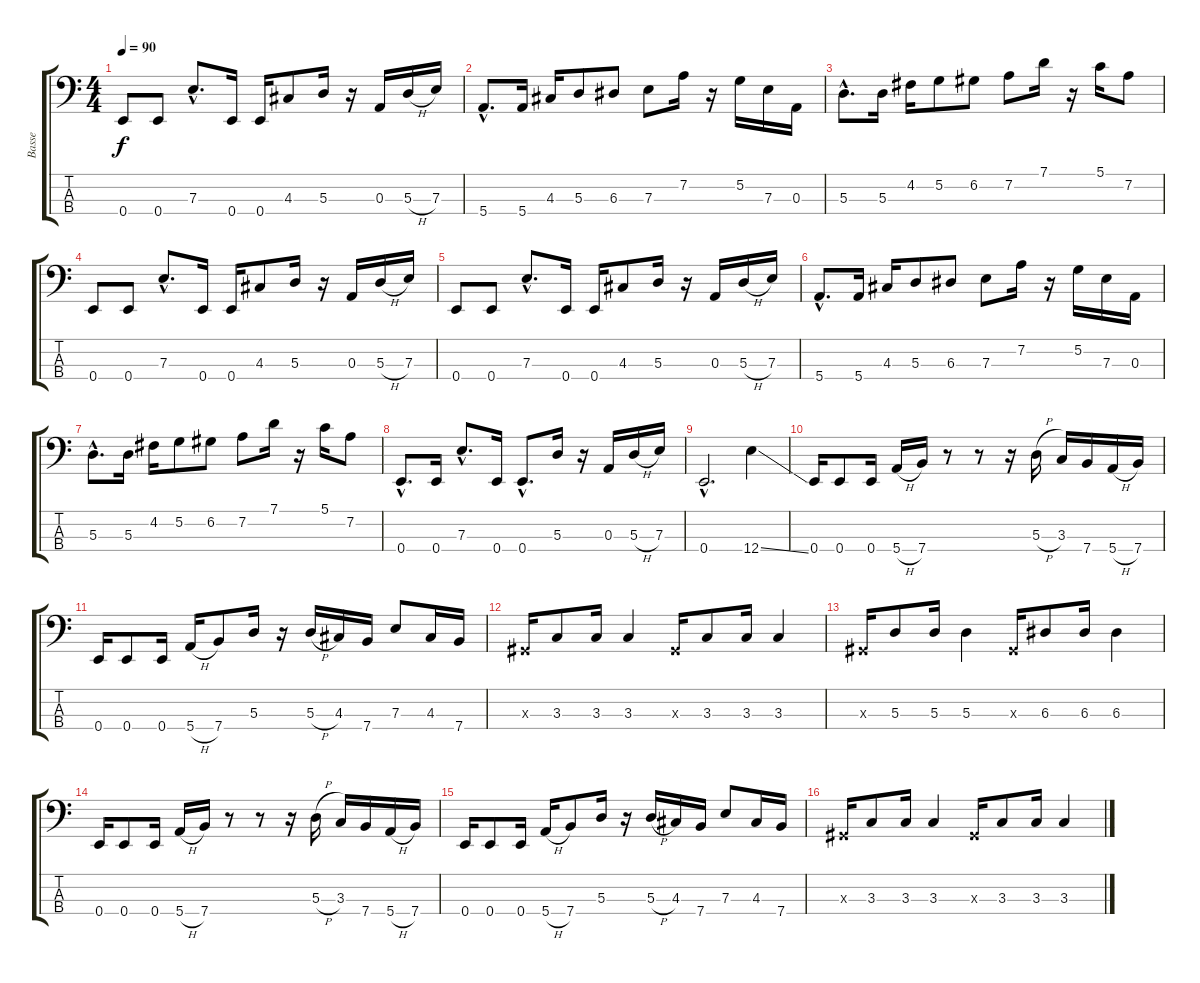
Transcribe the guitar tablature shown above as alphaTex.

\track ("Basse" "Basse") {instrument electricbassfinger}
\staff {score tabs}
\tuning (G2 D2 A1 E1) {hide}
\ts (4 4)
\tempo 90
\clef f4
\ks c
0.4.8{dy f} 0.4.8 7.3{hac}.8{d} 0.4.16 0.4.16 4.3.8 5.3.16 r.16 0.3.16 5.3{h}.16 7.3.16 |
5.4{hac}.8{d} 5.4.16 4.3.16 5.3.8 6.3.8 7.3.8 7.2.16 r.16 5.2.16 7.3.16 0.3.16 |
5.3{hac}.8{d} 5.3.16 4.2.16 5.2.8 6.2.8 7.2.8 7.1.16 r.16 5.1.16 7.2.8 |
0.4.8 0.4.8 7.3{hac}.8{d} 0.4.16 0.4.16 4.3.8 5.3.16 r.16 0.3.16 5.3{h}.16 7.3.16 |
0.4.8 0.4.8 7.3{hac}.8{d} 0.4.16 0.4.16 4.3.8 5.3.16 r.16 0.3.16 5.3{h}.16 7.3.16 |
5.4{hac}.8{d} 5.4.16 4.3.16 5.3.8 6.3.8 7.3.8 7.2.16 r.16 5.2.16 7.3.16 0.3.16 |
5.3{hac}.8{d} 5.3.16 4.2.16 5.2.8 6.2.8 7.2.8 7.1.16 r.16 5.1.16 7.2.8 |
0.4{hac}.8{d} 0.4.16 7.3{hac}.8{d} 0.4.16 0.4{hac}.8{d} 5.3.16 r.16 0.3.16 5.3{h}.16 7.3.16 |
0.4{hac}.2{d} 12.4{ss}.4 |
0.4.16 0.4.8 0.4.16 5.4{h}.16 7.4.16 r.8 r.8 r.16 5.3{h}.16 3.3.16 7.4.16 5.4{h}.16 7.4.16 |
0.4.16 0.4.8 0.4.16 5.4{h}.16 7.4.8 5.3.16 r.16 5.3{h}.16 4.3.16 7.4.16 7.3.8 4.3.16 7.4.16 |
-1.3{x}.16 3.3.8 3.3.16 3.3.4 -1.3{x}.16 3.3.8 3.3.16 3.3.4 |
-1.3{x}.16 5.3.8 5.3.16 5.3.4 -1.3{x}.16 6.3.8 6.3.16 6.3.4 |
0.4.16 0.4.8 0.4.16 5.4{h}.16 7.4.16 r.8 r.8 r.16 5.3{h}.16 3.3.16 7.4.16 5.4{h}.16 7.4.16 |
0.4.16 0.4.8 0.4.16 5.4{h}.16 7.4.8 5.3.16 r.16 5.3{h}.16 4.3.16 7.4.16 7.3.8 4.3.16 7.4.16 |
-1.3{x}.16 3.3.8 3.3.16 3.3.4 -1.3{x}.16 3.3.8 3.3.16 3.3.4
